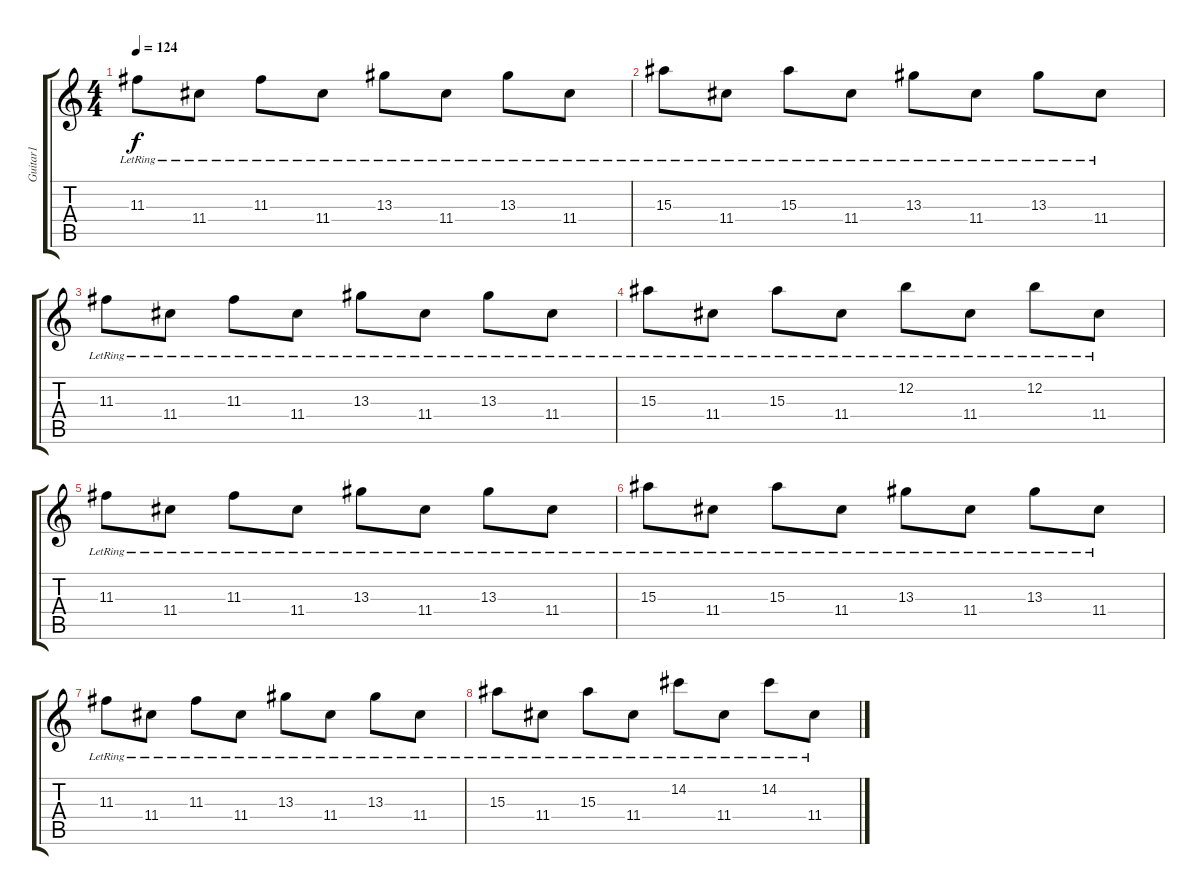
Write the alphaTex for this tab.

\track ("Guitar1" "Guitar1") {instrument acousticguitarnylon}
\staff {score tabs}
\tuning (E4 B3 G3 D3 A2 E2) {hide}
\ts (4 4)
\tempo 124
\clef g2
\ks c
11.3{lr}.8{dy f volume 8 instrument electricguitarclean} 11.4{lr}.8 11.3{lr}.8 11.4{lr}.8 13.3{lr}.8 11.4{lr}.8 13.3{lr}.8 11.4{lr}.8 |
15.3{lr}.8 11.4{lr}.8 15.3{lr}.8 11.4{lr}.8 13.3{lr}.8 11.4{lr}.8 13.3{lr}.8 11.4{lr}.8 |
11.3{lr}.8 11.4{lr}.8 11.3{lr}.8 11.4{lr}.8 13.3{lr}.8 11.4{lr}.8 13.3{lr}.8 11.4{lr}.8 |
15.3{lr}.8 11.4{lr}.8 15.3{lr}.8 11.4{lr}.8 12.2{lr}.8 11.4{lr}.8 12.2{lr}.8 11.4{lr}.8 |
11.3{lr}.8 11.4{lr}.8 11.3{lr}.8 11.4{lr}.8 13.3{lr}.8 11.4{lr}.8 13.3{lr}.8 11.4{lr}.8 |
15.3{lr}.8 11.4{lr}.8 15.3{lr}.8 11.4{lr}.8 13.3{lr}.8 11.4{lr}.8 13.3{lr}.8 11.4{lr}.8 |
11.3{lr}.8 11.4{lr}.8 11.3{lr}.8 11.4{lr}.8 13.3{lr}.8 11.4{lr}.8 13.3{lr}.8 11.4{lr}.8 |
15.3{lr}.8 11.4{lr}.8 15.3{lr}.8 11.4{lr}.8 14.2{lr}.8 11.4{lr}.8 14.2{lr}.8 11.4{lr}.8
